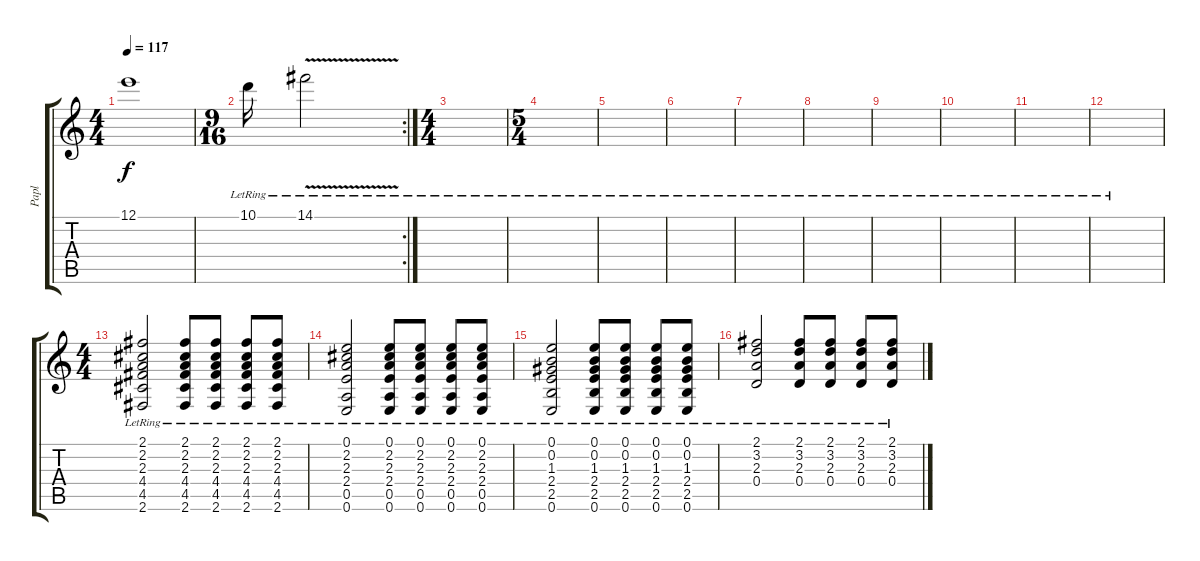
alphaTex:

\track ("Papl" "Papl") {instrument overdrivenguitar}
\staff {score tabs}
\tuning (E4 B3 G3 D3 A2 E2) {hide}
\ts (4 4)
\tempo 117
\clef g2
\ks c
12.1{t}.1{dy f} |
\rc 2
\ts (9 16)
10.1{lr}.16 14.1{v lr}.2 |
\ts (4 4)
|
\ts (5 4)
|
|
|
|
|
|
|
|
|
\ts (4 4)
(2.1{lr} 2.2{lr} 2.3{lr} 4.4{lr} 4.5{lr} 2.6{lr}).2{instrument electricguitarjazz} (2.1{lr} 2.2{lr} 2.3{lr} 4.4{lr} 4.5{lr} 2.6{lr}).8 (2.1{lr} 2.2{lr} 2.3{lr} 4.4{lr} 4.5{lr} 2.6{lr}).8 (2.1{lr} 2.2{lr} 2.3{lr} 4.4{lr} 4.5{lr} 2.6{lr}).8 (2.1{lr} 2.2{lr} 2.3{lr} 4.4{lr} 4.5{lr} 2.6{lr}).8 |
(0.1{lr} 2.2{lr} 2.3{lr} 2.4{lr} 0.5{lr} 0.6{lr}).2 (0.1{lr} 2.2{lr} 2.3{lr} 2.4{lr} 0.5{lr} 0.6{lr}).8 (0.1{lr} 2.2{lr} 2.3{lr} 2.4{lr} 0.5{lr} 0.6{lr}).8 (0.1{lr} 2.2{lr} 2.3{lr} 2.4{lr} 0.5{lr} 0.6{lr}).8 (0.1{lr} 2.2{lr} 2.3{lr} 2.4{lr} 0.5{lr} 0.6{lr}).8 |
(0.1{lr} 0.2{lr} 1.3{lr} 2.4{lr} 2.5{lr} 0.6{lr}).2 (0.1{lr} 0.2{lr} 1.3{lr} 2.4{lr} 2.5{lr} 0.6{lr}).8 (0.1{lr} 0.2{lr} 1.3{lr} 2.4{lr} 2.5{lr} 0.6{lr}).8 (0.1{lr} 0.2{lr} 1.3{lr} 2.4{lr} 2.5{lr} 0.6{lr}).8 (0.1{lr} 0.2{lr} 1.3{lr} 2.4{lr} 2.5{lr} 0.6{lr}).8 |
(2.1{lr} 3.2{lr} 2.3{lr} 0.4{lr}).2 (2.1{lr} 3.2{lr} 2.3{lr} 0.4{lr}).8 (2.1{lr} 3.2{lr} 2.3{lr} 0.4{lr}).8 (2.1{lr} 3.2{lr} 2.3{lr} 0.4{lr}).8 (2.1{lr} 3.2{lr} 2.3{lr} 0.4{lr}).8
